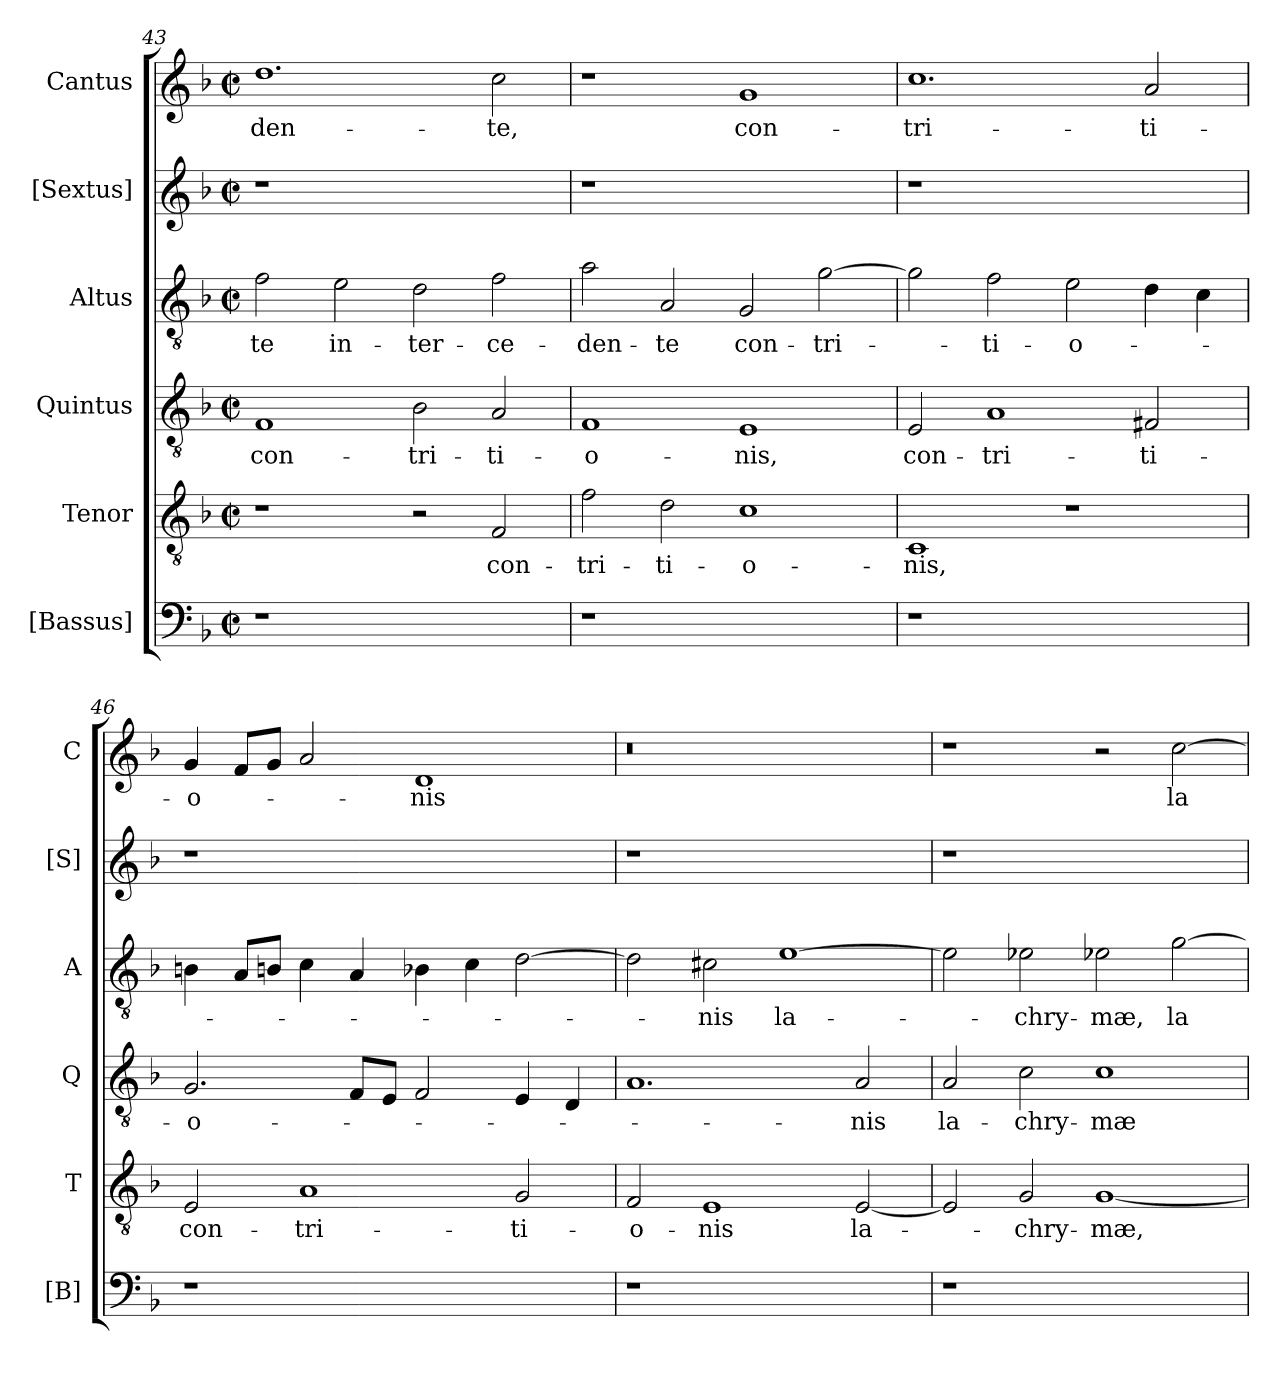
**kern	**kern	**text	**kern	**text	**kern	**text	**kern	**kern	**text
*part6	*part5	*part5	*part4	*part4	*part3	*part3	*part2	*part1	*part1
*staff6	*staff5	*staff5	*staff4	*staff4	*staff3	*staff3	*staff2	*staff1	*staff1
*I"[Bassus]	*I"Tenor	*	*I"Quintus	*	*I"Altus	*	*I"[Sextus]	*I"Cantus	*
*I'[B]	*I'T	*	*I'Q	*	*I'A	*	*I'[S]	*I'C	*
*clefF4	*clefGv2	*	*clefGv2	*	*clefGv2	*	*clefG2	*clefG2	*
*k[b-]	*k[b-]	*	*k[b-]	*	*k[b-]	*	*k[b-]	*k[b-]	*
*F:	*F:	*	*F:	*	*F:	*	*F:	*F:	*
*M2/2	*M2/2	*	*M2/2	*	*M2/2	*	*M2/2	*M2/2	*
*met(c|)	*met(c|)	*	*met(c|)	*	*met(c|)	*	*met(c|)	*met(c|)	*
=43	=43	=43	=43	=43	=43	=43	=43	=43	=43
1r	1r	.	1F/	con-	2f\	te	1r	1.dd\	-den-
.	.	.	.	.	2e\	in-	.	.	.
1ryy	2r	.	2B-\	-tri-	2d\	-ter-	1ryy	.	.
.	2F/	con-	2A/	-ti-	2f\	-ce-	.	2cc\	-te,
=44	=44	=44	=44	=44	=44	=44	=44	=44	=44
1r	2f\	-tri-	1F/	-o-	2a\	-den-	1r	1r	.
.	2d\	-ti-	.	.	2A/	-te	.	.	.
1ryy	1c\	-o-	1E/	-nis,	2G/	con-	1ryy	1g/	con-
.	.	.	.	.	[2g\	-tri-	.	.	.
=45	=45	=45	=45	=45	=45	=45	=45	=45	=45
1r	1C/	-nis,	2E/	con-	2g\]	.	1r	1.cc\	-tri-
.	.	.	1A/	-tri-	2f\	-ti-	.	.	.
1ryy	1r	.	.	.	2e\	-o-	1ryy	.	.
.	.	.	2F#X/	-ti-	4d\	.	.	2a/	-ti-
.	.	.	.	.	4c\	.	.	.	.
=46	=46	=46	=46	=46	=46	=46	=46	=46	=46
1r	2E/	con-	2.G/	-o-	4Bn\	.	1r	4g/	-o-
.	.	.	.	.	8A/L	.	.	8f/L	.
.	.	.	.	.	8Bn/J	.	.	8g/J	.
.	1A/	-tri-	.	.	4c\	.	.	2a/	.
.	.	.	8F/L	.	4A/	.	.	.	.
.	.	.	8E/J	.	.	.	.	.	.
1ryy	.	.	2F/	.	4B-X\	.	1ryy	1d/	-nis
.	.	.	.	.	4c\	.	.	.	.
.	2G/	-ti-	4E/	.	[2d\	.	.	.	.
.	.	.	4D/	.	.	.	.	.	.
=47	=47	=47	=47	=47	=47	=47	=47	=47	=47
!	!	!	!	!	!	!	!	!LO:N:vis=0	!
1r	2F/	-o-	1.A/	.	2d\]	.	1r	1r	.
.	1E/	-nis	.	.	2c#X\	-nis	.	.	.
1ryy	.	.	.	.	[1e\	la-	1ryy	1ryy	.
.	[2E/	la-	2A/	-nis	.	.	.	.	.
=48	=48	=48	=48	=48	=48	=48	=48	=48	=48
1r	2E/]	.	2A/	la-	2e\]	.	1r	1r	.
.	2G/	-chry-	2c\	-chry-	2e-X\	-chry-	.	.	.
1ryy	[1G/	-mæ,	1c\	-mæ	2e-X\	-mæ,	1ryy	2r	.
.	.	.	.	.	[2g\	la-	.	[2cc\	la-
=	=	=	=	=	=	=	=	=	=
*-	*-	*-	*-	*-	*-	*-	*-	*-	*-
